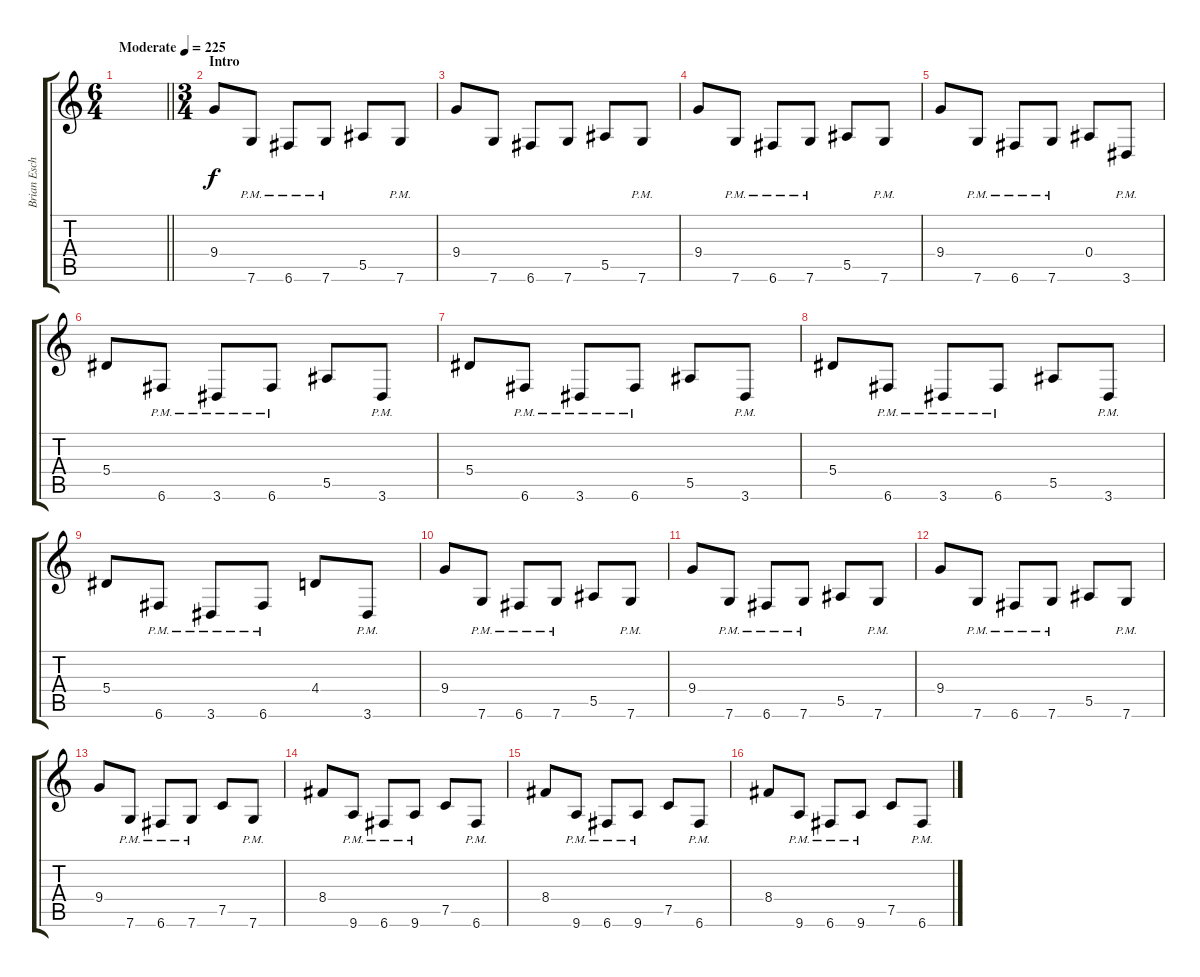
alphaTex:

\track ("Brian Eschbach" "Brian Esch") {instrument distortionguitar}
\staff {score tabs}
\tuning (C4 G3 Eb3 Bb2 F2 C2) {hide}
\ts (6 4)
\tempo (225 "Moderate")
\clef g2
\barLineRight lightlight
\ks c
|
\ts (3 4)
\section ("" "Intro")
9.4.8 7.6{pm}.8 6.6{pm}.8 7.6{pm}.8 5.5.8 7.6{pm}.8 |
9.4.8 7.6.8 6.6.8 7.6.8 5.5.8 7.6{pm}.8 |
9.4.8 7.6{pm}.8 6.6{pm}.8 7.6{pm}.8 5.5.8 7.6{pm}.8 |
9.4.8 7.6{pm}.8 6.6{pm}.8 7.6{pm}.8 0.4.8 3.6{pm}.8 |
5.4.8 6.6{pm}.8 3.6{pm}.8 6.6{pm}.8 5.5.8 3.6{pm}.8 |
5.4.8 6.6{pm}.8 3.6{pm}.8 6.6{pm}.8 5.5.8 3.6{pm}.8 |
5.4.8 6.6{pm}.8 3.6{pm}.8 6.6{pm}.8 5.5.8 3.6{pm}.8 |
5.4.8 6.6{pm}.8 3.6{pm}.8 6.6{pm}.8 4.4.8 3.6{pm}.8 |
9.4.8 7.6{pm}.8 6.6{pm}.8 7.6{pm}.8 5.5.8 7.6{pm}.8 |
9.4.8 7.6{pm}.8 6.6{pm}.8 7.6{pm}.8 5.5.8 7.6{pm}.8 |
9.4.8 7.6{pm}.8 6.6{pm}.8 7.6{pm}.8 5.5.8 7.6{pm}.8 |
9.4.8 7.6{pm}.8 6.6{pm}.8 7.6{pm}.8 7.5.8 7.6{pm}.8 |
8.4.8 9.6{pm}.8 6.6{pm}.8 9.6{pm}.8 7.5.8 6.6{pm}.8 |
8.4.8 9.6{pm}.8 6.6{pm}.8 9.6{pm}.8 7.5.8 6.6{pm}.8 |
8.4.8 9.6{pm}.8 6.6{pm}.8 9.6{pm}.8 7.5.8 6.6{pm}.8
